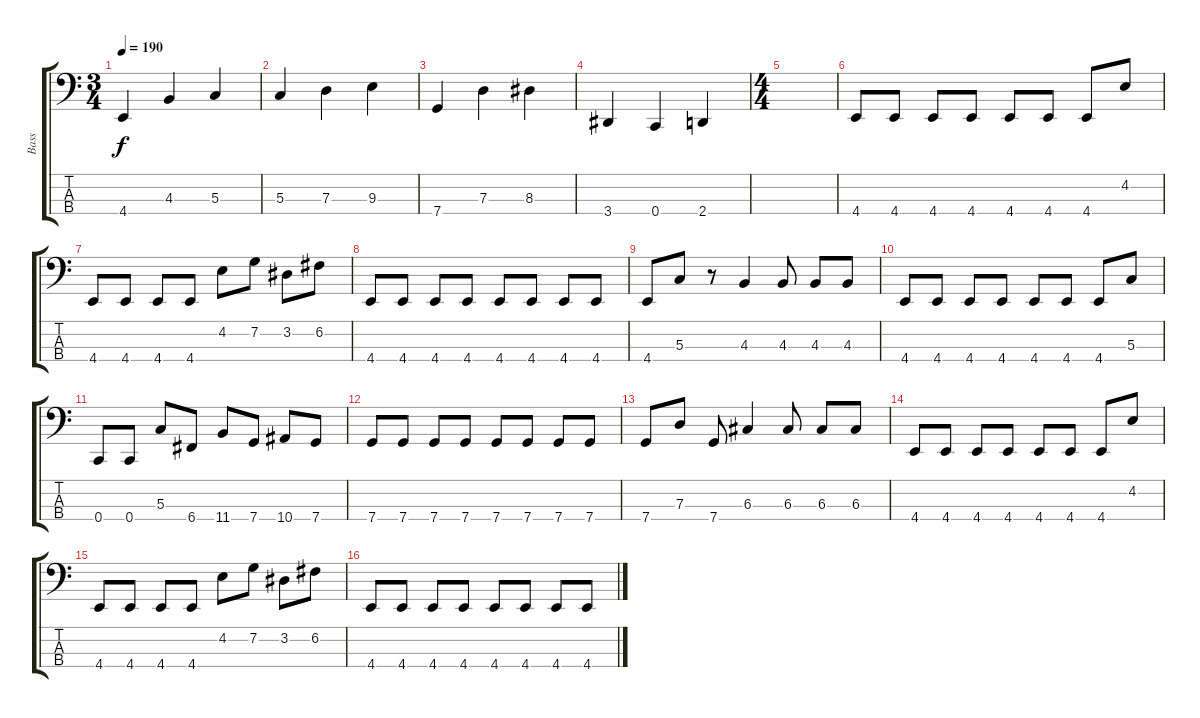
\track ("Bass" "Bass") {instrument electricbasspick}
\staff {score tabs}
\tuning (F2 C2 G1 C1) {hide}
\ts (3 4)
\tempo 190
\clef f4
\ks c
4.4.4{dy f} 4.3.4 5.3.4 |
5.3.4 7.3.4 9.3.4 |
7.4.4 7.3.4 8.3.4 |
3.4.4 0.4.4 2.4.4 |
\ts (4 4)
|
4.4.8 4.4.8 4.4.8 4.4.8 4.4.8 4.4.8 4.4.8 4.2.8 |
4.4.8 4.4.8 4.4.8 4.4.8 4.2.8 7.2.8 3.2.8 6.2.8 |
4.4.8 4.4.8 4.4.8 4.4.8 4.4.8 4.4.8 4.4.8 4.4.8 |
4.4.8 5.3.8 r.8 4.3.4 4.3.8 4.3.8 4.3.8 |
4.4.8 4.4.8 4.4.8 4.4.8 4.4.8 4.4.8 4.4.8 5.3.8 |
0.4.8 0.4.8 5.3.8 6.4.8 11.4.8 7.4.8 10.4.8 7.4.8 |
7.4.8 7.4.8 7.4.8 7.4.8 7.4.8 7.4.8 7.4.8 7.4.8 |
7.4.8 7.3.8 7.4.8 6.3.4 6.3.8 6.3.8 6.3.8 |
4.4.8 4.4.8 4.4.8 4.4.8 4.4.8 4.4.8 4.4.8 4.2.8 |
4.4.8 4.4.8 4.4.8 4.4.8 4.2.8 7.2.8 3.2.8 6.2.8 |
4.4.8 4.4.8 4.4.8 4.4.8 4.4.8 4.4.8 4.4.8 4.4.8
